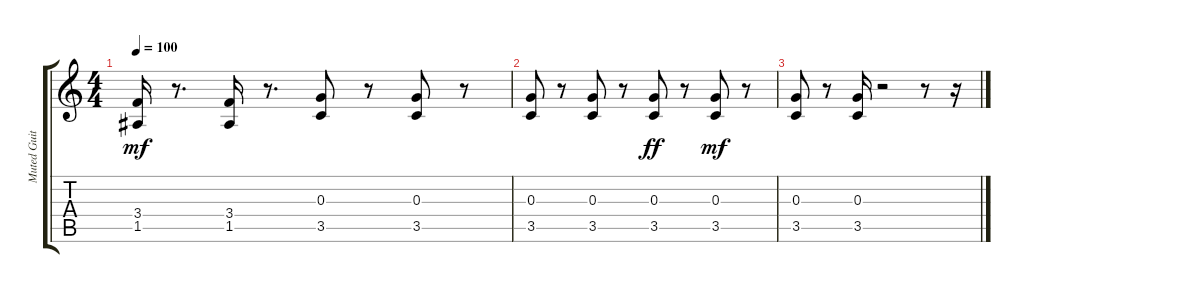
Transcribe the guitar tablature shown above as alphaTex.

\track ("Muted Guitar" "Muted Guit") {instrument electricguitarmuted}
\staff {score tabs}
\tuning (E4 B3 G3 D3 A2 E2) {hide}
\ts (4 4)
\tempo 100
\clef g2
\ks c
(3.4 1.5).16{dy mf volume 4} r.8{d} (3.4 1.5).16{volume 3} r.8{d} (0.3 3.5).8{volume 2} r.8 (0.3 3.5).8{volume 2} r.8 |
(0.3 3.5).8{volume 2} r.8 (0.3 3.5).8{volume 1} r.8 (0.3 3.5).8{dy ff volume 0} r.8 (0.3 3.5).8{dy mf volume 0} r.8 |
(0.3 3.5).8 r.8 (0.3 3.5).16 r.2 r.8 r.16
